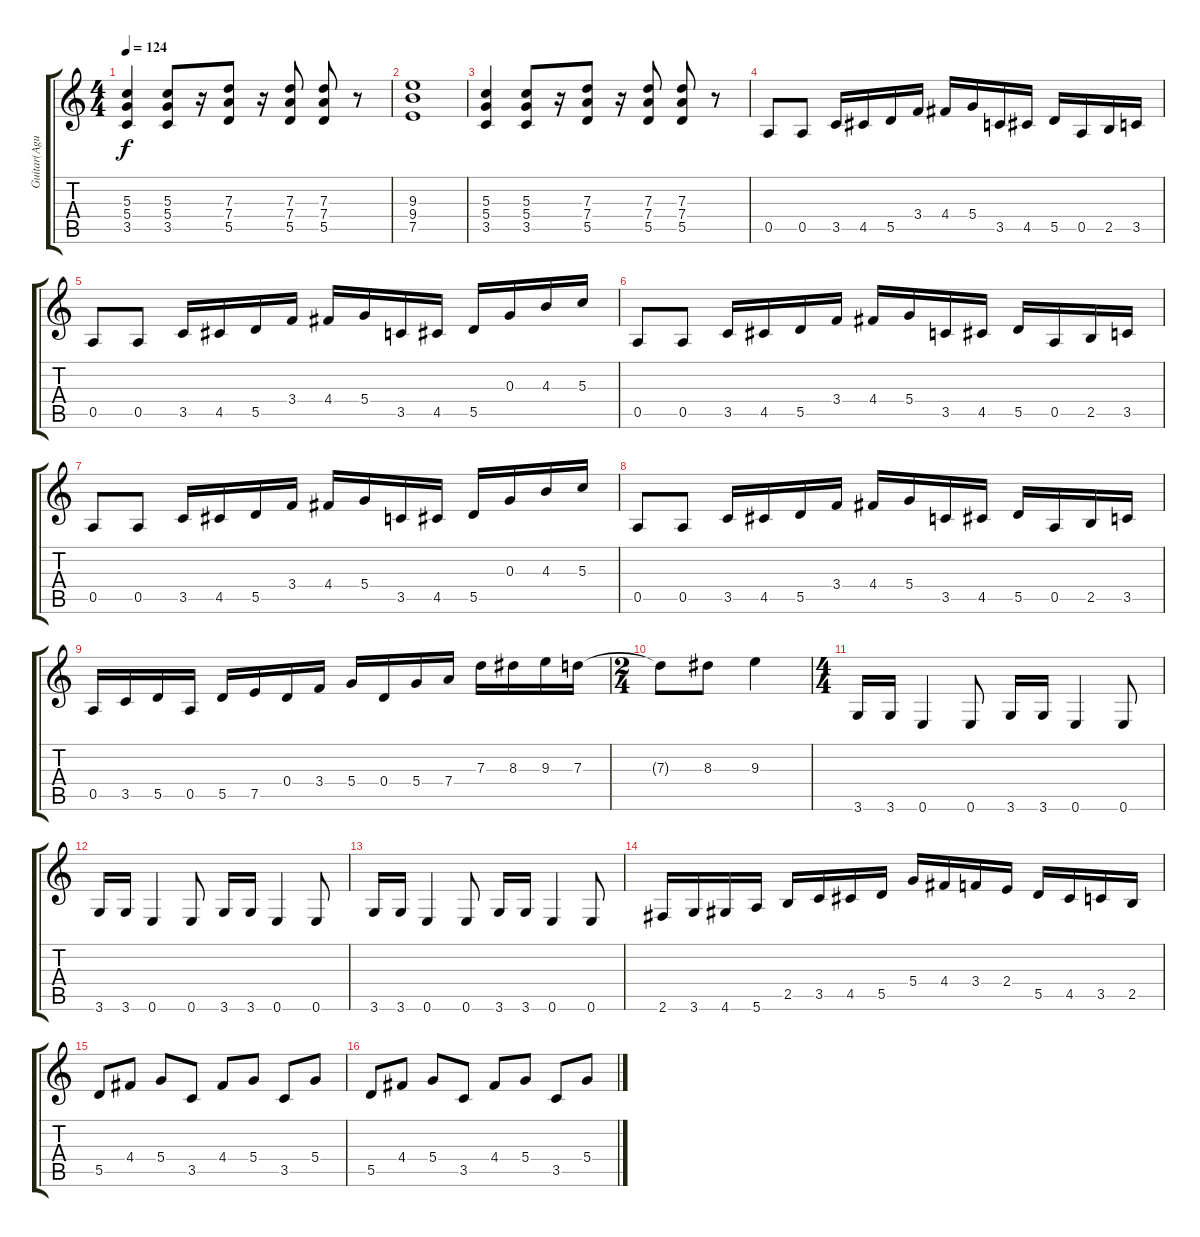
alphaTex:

\track ("Guitar(Agunk)" "Guitar(Agu") {instrument distortionguitar}
\staff {score tabs}
\tuning (E4 B3 G3 D3 A2 E2) {hide}
\ts (4 4)
\tempo 124
\clef g2
\ks c
(5.3 5.4 3.5).4{dy f} (5.3 5.4 3.5).8 r.16 (7.3 7.4 5.5).8 r.16 (7.3 7.4 5.5).8 (7.3 7.4 5.5).8 r.8 |
(9.3 9.4 7.5).1 |
(5.3 5.4 3.5).4 (5.3 5.4 3.5).8 r.16 (7.3 7.4 5.5).8 r.16 (7.3 7.4 5.5).8 (7.3 7.4 5.5).8 r.8 |
0.5.8 0.5.8 3.5.16 4.5.16 5.5.16 3.4.16 4.4.16 5.4.16 3.5.16 4.5.16 5.5.16 0.5.16 2.5.16 3.5.16 |
0.5.8 0.5.8 3.5.16 4.5.16 5.5.16 3.4.16 4.4.16 5.4.16 3.5.16 4.5.16 5.5.16 0.3.16 4.3.16 5.3.16 |
0.5.8 0.5.8 3.5.16 4.5.16 5.5.16 3.4.16 4.4.16 5.4.16 3.5.16 4.5.16 5.5.16 0.5.16 2.5.16 3.5.16 |
0.5.8 0.5.8 3.5.16 4.5.16 5.5.16 3.4.16 4.4.16 5.4.16 3.5.16 4.5.16 5.5.16 0.3.16 4.3.16 5.3.16 |
0.5.8 0.5.8 3.5.16 4.5.16 5.5.16 3.4.16 4.4.16 5.4.16 3.5.16 4.5.16 5.5.16 0.5.16 2.5.16 3.5.16 |
0.5.16 3.5.16 5.5.16 0.5.16 5.5.16 7.5.16 0.4.16 3.4.16 5.4.16 0.4.16 5.4.16 7.4.16 7.3.16 8.3.16 9.3.16 7.3.16 |
\ts (2 4)
7.3{t}.8 8.3.8 9.3.4 |
\ts (4 4)
3.6.16 3.6.16 0.6.4 0.6.8 3.6.16 3.6.16 0.6.4 0.6.8 |
3.6.16 3.6.16 0.6.4 0.6.8 3.6.16 3.6.16 0.6.4 0.6.8 |
3.6.16 3.6.16 0.6.4 0.6.8 3.6.16 3.6.16 0.6.4 0.6.8 |
2.6.16 3.6.16 4.6.16 5.6.16 2.5.16 3.5.16 4.5.16 5.5.16 5.4.16 4.4.16 3.4.16 2.4.16 5.5.16 4.5.16 3.5.16 2.5.16 |
5.5.8 4.4.8 5.4.8 3.5.8 4.4.8 5.4.8 3.5.8 5.4.8 |
5.5.8 4.4.8 5.4.8 3.5.8 4.4.8 5.4.8 3.5.8 5.4.8
